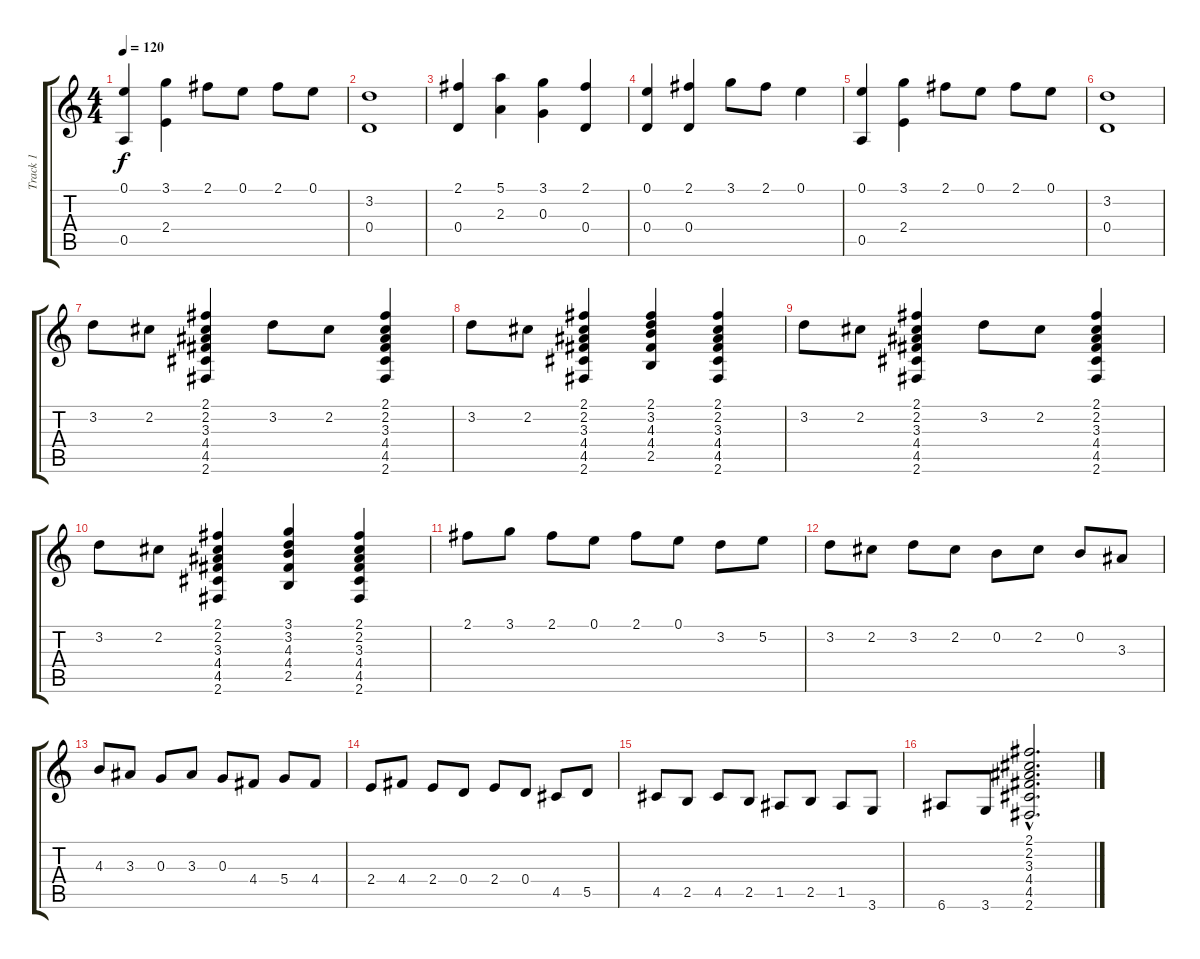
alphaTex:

\track ("Track 1" "Track 1") {instrument acousticguitarnylon}
\staff {score tabs}
\tuning (E4 B3 G3 D3 A2 E2) {hide}
\ts (4 4)
\tempo 120
\clef g2
\ks c
(0.1 0.5).4{dy f} (3.1 2.4).4 2.1.8 0.1.8 2.1.8 0.1.8 |
(3.2 0.4).1 |
(2.1 0.4).4 (5.1 2.3).4 (3.1 0.3).4 (2.1 0.4).4 |
(0.1 0.4).4 (2.1 0.4).4 3.1.8 2.1.8 0.1.4 |
(0.1 0.5).4 (3.1 2.4).4 2.1.8 0.1.8 2.1.8 0.1.8 |
(3.2 0.4).1 |
3.2.8 2.2.8 (2.1 2.2 3.3 4.4 4.5 2.6).4 3.2.8 2.2.8 (2.1 2.2 3.3 4.4 4.5 2.6).4 |
3.2.8 2.2.8 (2.1 2.2 3.3 4.4 4.5 2.6).4 (2.1 3.2 4.3 4.4 2.5).4 (2.1 2.2 3.3 4.4 4.5 2.6).4 |
3.2.8 2.2.8 (2.1 2.2 3.3 4.4 4.5 2.6).4 3.2.8 2.2.8 (2.1 2.2 3.3 4.4 4.5 2.6).4 |
3.2.8 2.2.8 (2.1 2.2 3.3 4.4 4.5 2.6).4 (3.1 3.2 4.3 4.4 2.5).4 (2.1 2.2 3.3 4.4 4.5 2.6).4 |
2.1.8 3.1.8 2.1.8 0.1.8 2.1.8 0.1.8 3.2.8 5.2.8 |
3.2.8 2.2.8 3.2.8 2.2.8 0.2.8 2.2.8 0.2.8 3.3.8 |
4.3.8 3.3.8 0.3.8 3.3.8 0.3.8 4.4.8 5.4.8 4.4.8 |
2.4.8 4.4.8 2.4.8 0.4.8 2.4.8 0.4.8 4.5.8 5.5.8 |
4.5.8 2.5.8 4.5.8 2.5.8 1.5.8 2.5.8 1.5.8 3.6.8 |
6.6.8 3.6.8 (2.1{hac} 2.2{hac} 3.3{hac} 4.4{hac} 4.5{hac} 2.6{hac}).2{d}
